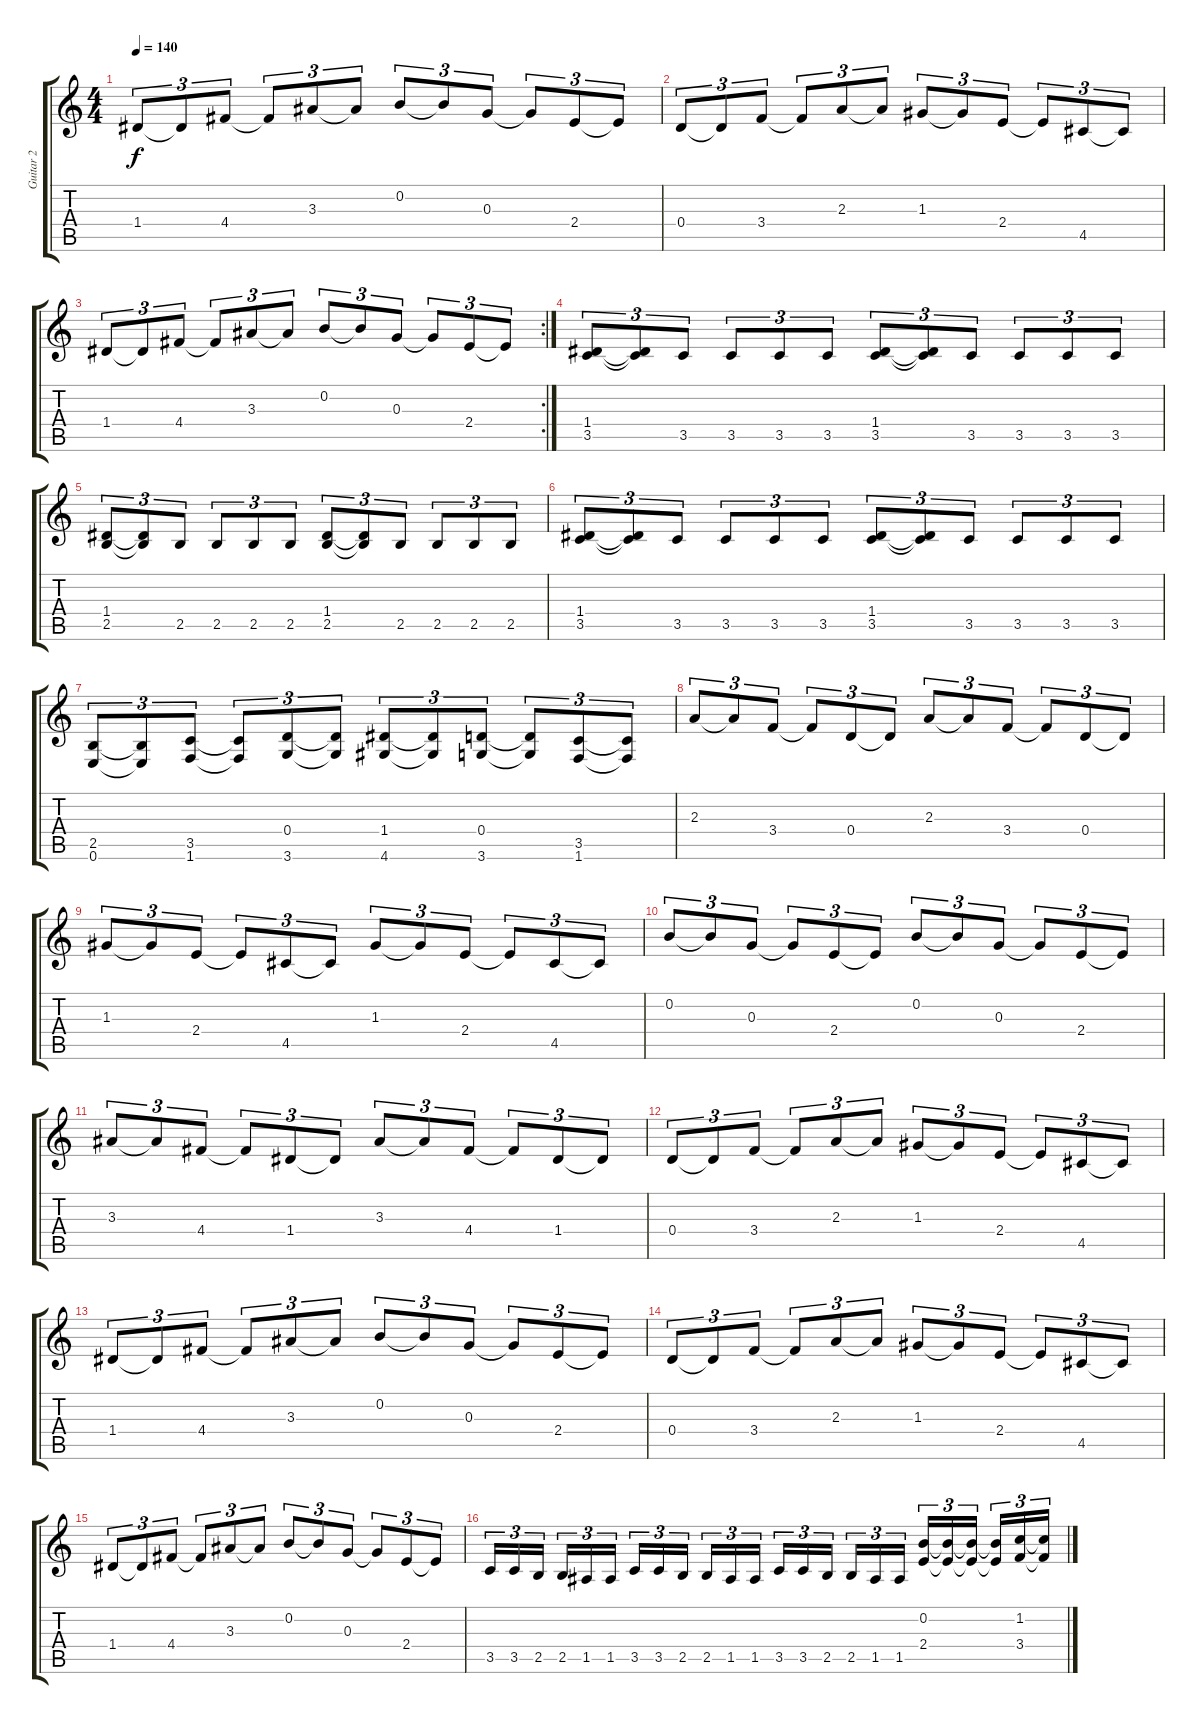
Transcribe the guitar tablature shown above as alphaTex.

\track ("Guitar 2" "Guitar 2") {instrument distortionguitar}
\staff {score tabs}
\tuning (E4 B3 G3 D3 A2 E2) {hide}
\ts (4 4)
\tempo 140
\clef g2
\ks c
1.4.8{tu (3 2) dy f} 1.4{t}.8{tu (3 2)} 4.4.8{tu (3 2)} 4.4{t}.8{tu (3 2)} 3.3.8{tu (3 2)} 3.3{t}.8{tu (3 2)} 0.2.8{tu (3 2)} 0.2{t}.8{tu (3 2)} 0.3.8{tu (3 2)} 0.3{t}.8{tu (3 2)} 2.4.8{tu (3 2)} 2.4{t}.8{tu (3 2)} |
0.4.8{tu (3 2)} 0.4{t}.8{tu (3 2)} 3.4.8{tu (3 2)} 3.4{t}.8{tu (3 2)} 2.3.8{tu (3 2)} 2.3{t}.8{tu (3 2)} 1.3.8{tu (3 2)} 1.3{t}.8{tu (3 2)} 2.4.8{tu (3 2)} 2.4{t}.8{tu (3 2)} 4.5.8{tu (3 2)} 4.5{t}.8{tu (3 2)} |
\rc 2
1.4.8{tu (3 2)} 1.4{t}.8{tu (3 2)} 4.4.8{tu (3 2)} 4.4{t}.8{tu (3 2)} 3.3.8{tu (3 2)} 3.3{t}.8{tu (3 2)} 0.2.8{tu (3 2)} 0.2{t}.8{tu (3 2)} 0.3.8{tu (3 2)} 0.3{t}.8{tu (3 2)} 2.4.8{tu (3 2)} 2.4{t}.8{tu (3 2)} |
(1.4 3.5).8{tu (3 2)} (1.4{t} 3.5{t}).8{tu (3 2)} 3.5.8{tu (3 2)} 3.5.8{tu (3 2)} 3.5.8{tu (3 2)} 3.5.8{tu (3 2)} (1.4 3.5).8{tu (3 2)} (1.4{t} 3.5{t}).8{tu (3 2)} 3.5.8{tu (3 2)} 3.5.8{tu (3 2)} 3.5.8{tu (3 2)} 3.5.8{tu (3 2)} |
(1.4 2.5).8{tu (3 2)} (1.4{t} 2.5{t}).8{tu (3 2)} 2.5.8{tu (3 2)} 2.5.8{tu (3 2)} 2.5.8{tu (3 2)} 2.5.8{tu (3 2)} (1.4 2.5).8{tu (3 2)} (1.4{t} 2.5{t}).8{tu (3 2)} 2.5.8{tu (3 2)} 2.5.8{tu (3 2)} 2.5.8{tu (3 2)} 2.5.8{tu (3 2)} |
(1.4 3.5).8{tu (3 2)} (1.4{t} 3.5{t}).8{tu (3 2)} 3.5.8{tu (3 2)} 3.5.8{tu (3 2)} 3.5.8{tu (3 2)} 3.5.8{tu (3 2)} (1.4 3.5).8{tu (3 2)} (1.4{t} 3.5{t}).8{tu (3 2)} 3.5.8{tu (3 2)} 3.5.8{tu (3 2)} 3.5.8{tu (3 2)} 3.5.8{tu (3 2)} |
(2.5 0.6).8{tu (3 2)} (2.5{t} 0.6{t}).8{tu (3 2)} (3.5 1.6).8{tu (3 2)} (3.5{t} 1.6{t}).8{tu (3 2)} (0.4 3.6).8{tu (3 2)} (0.4{t} 3.6{t}).8{tu (3 2)} (1.4 4.6).8{tu (3 2)} (1.4{t} 4.6{t}).8{tu (3 2)} (0.4 3.6).8{tu (3 2)} (0.4{t} 3.6{t}).8{tu (3 2)} (3.5 1.6).8{tu (3 2)} (3.5{t} 1.6{t}).8{tu (3 2)} |
2.3.8{tu (3 2)} 2.3{t}.8{tu (3 2)} 3.4.8{tu (3 2)} 3.4{t}.8{tu (3 2)} 0.4.8{tu (3 2)} 0.4{t}.8{tu (3 2)} 2.3.8{tu (3 2)} 2.3{t}.8{tu (3 2)} 3.4.8{tu (3 2)} 3.4{t}.8{tu (3 2)} 0.4.8{tu (3 2)} 0.4{t}.8{tu (3 2)} |
1.3.8{tu (3 2)} 1.3{t}.8{tu (3 2)} 2.4.8{tu (3 2)} 2.4{t}.8{tu (3 2)} 4.5.8{tu (3 2)} 4.5{t}.8{tu (3 2)} 1.3.8{tu (3 2)} 1.3{t}.8{tu (3 2)} 2.4.8{tu (3 2)} 2.4{t}.8{tu (3 2)} 4.5.8{tu (3 2)} 4.5{t}.8{tu (3 2)} |
0.2.8{tu (3 2)} 0.2{t}.8{tu (3 2)} 0.3.8{tu (3 2)} 0.3{t}.8{tu (3 2)} 2.4.8{tu (3 2)} 2.4{t}.8{tu (3 2)} 0.2.8{tu (3 2)} 0.2{t}.8{tu (3 2)} 0.3.8{tu (3 2)} 0.3{t}.8{tu (3 2)} 2.4.8{tu (3 2)} 2.4{t}.8{tu (3 2)} |
3.3.8{tu (3 2)} 3.3{t}.8{tu (3 2)} 4.4.8{tu (3 2)} 4.4{t}.8{tu (3 2)} 1.4.8{tu (3 2)} 1.4{t}.8{tu (3 2)} 3.3.8{tu (3 2)} 3.3{t}.8{tu (3 2)} 4.4.8{tu (3 2)} 4.4{t}.8{tu (3 2)} 1.4.8{tu (3 2)} 1.4{t}.8{tu (3 2)} |
0.4.8{tu (3 2)} 0.4{t}.8{tu (3 2)} 3.4.8{tu (3 2)} 3.4{t}.8{tu (3 2)} 2.3.8{tu (3 2)} 2.3{t}.8{tu (3 2)} 1.3.8{tu (3 2)} 1.3{t}.8{tu (3 2)} 2.4.8{tu (3 2)} 2.4{t}.8{tu (3 2)} 4.5.8{tu (3 2)} 4.5{t}.8{tu (3 2)} |
1.4.8{tu (3 2)} 1.4{t}.8{tu (3 2)} 4.4.8{tu (3 2)} 4.4{t}.8{tu (3 2)} 3.3.8{tu (3 2)} 3.3{t}.8{tu (3 2)} 0.2.8{tu (3 2)} 0.2{t}.8{tu (3 2)} 0.3.8{tu (3 2)} 0.3{t}.8{tu (3 2)} 2.4.8{tu (3 2)} 2.4{t}.8{tu (3 2)} |
0.4.8{tu (3 2)} 0.4{t}.8{tu (3 2)} 3.4.8{tu (3 2)} 3.4{t}.8{tu (3 2)} 2.3.8{tu (3 2)} 2.3{t}.8{tu (3 2)} 1.3.8{tu (3 2)} 1.3{t}.8{tu (3 2)} 2.4.8{tu (3 2)} 2.4{t}.8{tu (3 2)} 4.5.8{tu (3 2)} 4.5{t}.8{tu (3 2)} |
1.4.8{tu (3 2)} 1.4{t}.8{tu (3 2)} 4.4.8{tu (3 2)} 4.4{t}.8{tu (3 2)} 3.3.8{tu (3 2)} 3.3{t}.8{tu (3 2)} 0.2.8{tu (3 2)} 0.2{t}.8{tu (3 2)} 0.3.8{tu (3 2)} 0.3{t}.8{tu (3 2)} 2.4.8{tu (3 2)} 2.4{t}.8{tu (3 2)} |
3.5.16{tu (3 2)} 3.5.16{tu (3 2)} 2.5.16{tu (3 2)} 2.5.16{tu (3 2)} 1.5.16{tu (3 2)} 1.5.16{tu (3 2)} 3.5.16{tu (3 2)} 3.5.16{tu (3 2)} 2.5.16{tu (3 2)} 2.5.16{tu (3 2)} 1.5.16{tu (3 2)} 1.5.16{tu (3 2)} 3.5.16{tu (3 2)} 3.5.16{tu (3 2)} 2.5.16{tu (3 2)} 2.5.16{tu (3 2)} 1.5.16{tu (3 2)} 1.5.16{tu (3 2)} (0.2 2.4).16{tu (3 2)} (0.2{t} 2.4{t}).16{tu (3 2)} (0.2{t} 2.4{t}).16{tu (3 2)} (0.2{t} 2.4{t}).16{tu (3 2)} (1.2 3.4).16{tu (3 2)} (1.2{t} 3.4{t}).16{tu (3 2)}
